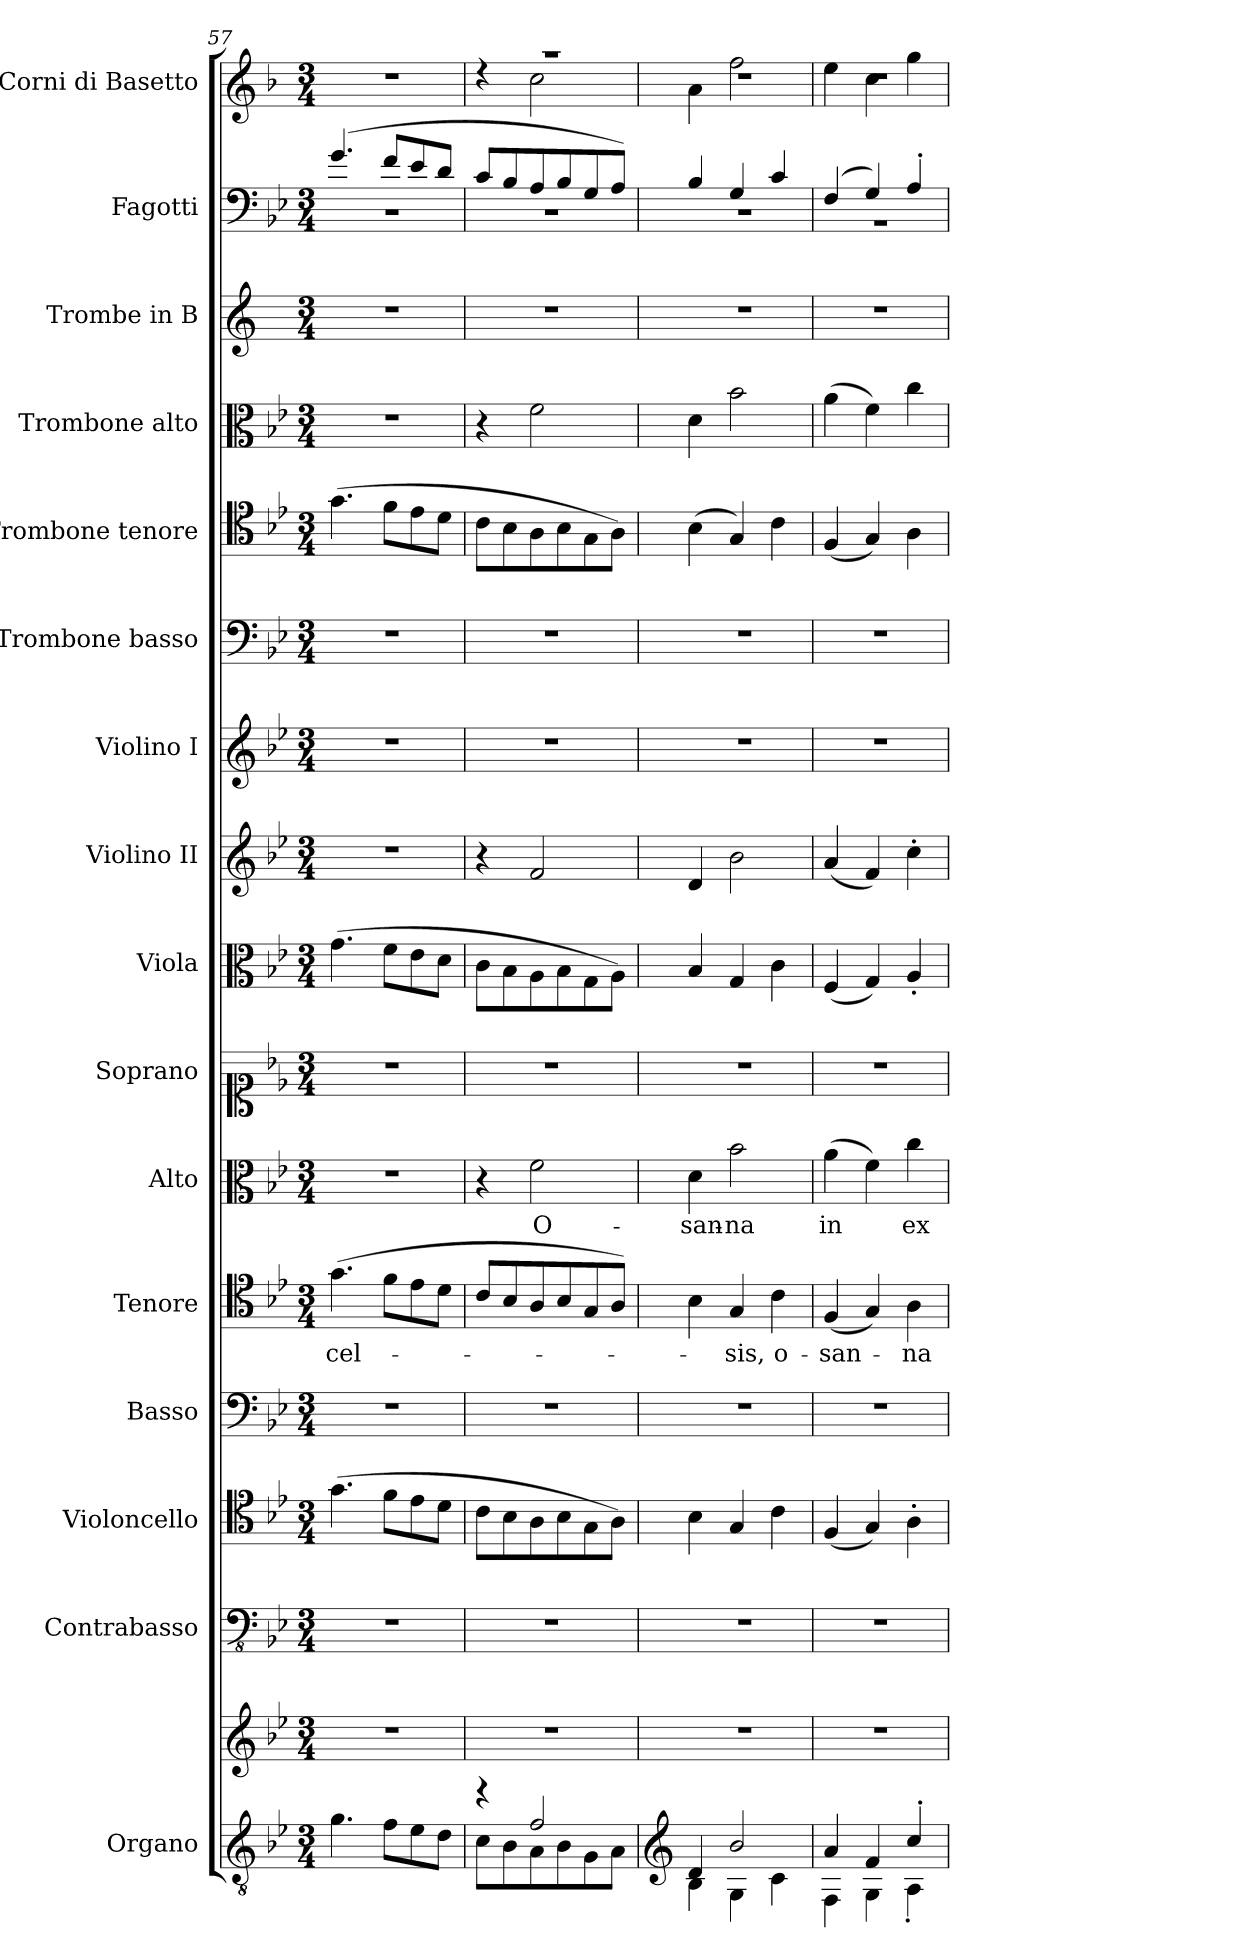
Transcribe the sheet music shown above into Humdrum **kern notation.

**kern	**kern	**kern	**kern	**kern	**kern	**text	**kern	**text	**dynam	**kern	**kern	**kern	**kern	**kern	**kern	**kern	**kern	**kern	**kern
*part16	*part16	*part15	*part14	*part13	*part12	*part12	*part11	*part11	*part11	*part10	*part9	*part8	*part7	*part6	*part5	*part4	*part3	*part2	*part1
*staff17	*staff16	*staff15	*staff14	*staff13	*staff12	*staff12	*staff11	*staff11	*staff11	*staff10	*staff9	*staff8	*staff7	*staff6	*staff5	*staff4	*staff3	*staff2	*staff1
*I"Organo	*	*I"Contrabasso	*I"Violoncello	*I"Basso	*I"Tenore	*	*I"Alto	*	*	*I"Soprano	*I"Viola	*I"Violino II	*I"Violino I	*I"Trombone basso	*I"Trombone tenore	*I"Trombone alto	*I"Trombe in B	*I"Fagotti	*I"Corni di Basetto
*I'Org.	*	*I'Cb.	*I'Vc.	*I'B.	*I'T.	*	*I'A.	*	*	*I'S.	*I'Vla.	*I'Vln. II	*I'Vln. I	*I'Tbn. B	*I'Tbn. T	*I'Tbn. A	*I'Tr. in B	*I'Fag.	*I'Cor. di B.
*clefGv2	*clefG2	*clefFv4	*clefC4	*clefF4	*clefC4	*	*clefC3	*	*	*clefC1	*clefC3	*clefG2	*clefG2	*clefF4	*clefC4	*clefC3	*clefG2	*clefF4	*clefG2
*	*	*	*	*	*	*	*	*	*	*	*	*	*	*	*	*	*ITrd1c2	*	*ITrd4c7
*k[b-e-]	*k[b-e-]	*k[b-e-]	*k[b-e-]	*k[b-e-]	*k[b-e-]	*	*k[b-e-]	*	*	*k[b-e-]	*k[b-e-]	*k[b-e-]	*k[b-e-]	*k[b-e-]	*k[b-e-]	*k[b-e-]	*k[b-e-]	*k[b-e-]	*k[b-e-]
*M3/4	*M3/4	*M3/4	*M3/4	*M3/4	*M3/4	*	*M3/4	*	*	*M3/4	*M3/4	*M3/4	*M3/4	*M3/4	*M3/4	*M3/4	*M3/4	*M3/4	*M3/4
=57	=57	=57	=57	=57	=57	=57	=57	=57	=57	=57	=57	=57	=57	=57	=57	=57	=57	=57	=57
!	!	!	!	!	!	!LO:LY:b	!	!	!	!	!	!	!	!	!	!	!	!	!
*	*	*	*	*	*	*	*	*	*	*	*	*	*	*	*	*	*	*^	*
4.g\	2.r	2.r	(>4.g\	2.r	(>4.g\	-cel-	2.r	.	.	2.r	(>4.g\	2.r	2.r	2.r	(>4.g\	2.r	2.r	(>4.g/	2.r	2.r
8f\L	.	.	8f\L	.	8f\L	.	.	.	.	.	8f\L	.	.	.	8f\L	.	.	8f/L	.	.
8e-\	.	.	8e-\	.	8e-\	.	.	.	.	.	8e-\	.	.	.	8e-\	.	.	8e-/	.	.
8d\J	.	.	8d\J	.	8d\J	.	.	.	.	.	8d\J	.	.	.	8d\J	.	.	8d/J	.	.
=58	=58	=58	=58	=58	=58	=58	=58	=58	=58	=58	=58	=58	=58	=58	=58	=58	=58	=58	=58	=58
*^	*	*	*	*	*	*	*	*	*	*	*	*	*	*	*	*	*	*	*	*^
8c\L	4ree	2.r	2.r	8c\L	2.r	8c/L	.	4r	.	.	2.r	8c\L	4r	2.r	2.r	8c\L	4r	2.r	8c/L	2.r	2.r	4rdd
8B-\	.	.	.	8B-\	.	8B-/	.	.	.	.	.	8B-\	.	.	.	8B-\	.	.	8B-/	.	.	.
!	!	!	!	!	!	!	!	!	!LO:LY:b	!LO:DY:a	!	!	!	!	!	!	!	!	!	!	!	!
8A\	2f/	.	.	8A\	.	8A/	.	2f\	O-	other-dynamics	.	8A\	2f/	.	.	8A\	2f\	.	8A/	.	.	2f\
8B-\	.	.	.	8B-\	.	8B-/	.	.	.	.	.	8B-\	.	.	.	8B-\	.	.	8B-/	.	.	.
8G\	.	.	.	8G\	.	8G/	.	.	.	.	.	8G\	.	.	.	8G\	.	.	8G/	.	.	.
8A\J	.	.	.	8A\J)	.	8A/J)	.	.	.	.	.	8A\J)	.	.	.	8A\J)	.	.	8A/J)	.	.	.
=59	=59	=59	=59	=59	=59	=59	=59	=59	=59	=59	=59	=59	=59	=59	=59	=59	=59	=59	=59	=59	=59	=59
*clefG2	*	*	*	*	*	*	*	*	*	*	*	*	*	*	*	*	*	*	*	*	*	*
!	!	!	!	!	!	!	!	!	!LO:LY:b	!	!	!	!	!	!	!	!	!	!	!	!	!
4d/	4B-\	2.r	2.r	4B-\	2.r	4B-\	.	4d\	-san-	.	2.r	4B-/	4d/	2.r	2.r	(>4B-\	4d\	2.r	4B-/	2.r	2.rdd	4d\
!	!	!	!	!	!	!	!LO:LY:b	!	!LO:LY:b	!	!	!	!	!	!	!	!	!	!	!	!	!
2b-/	4G\	.	.	4G/	.	4G/	-sis,	2b-\	-na	.	.	4G/	2b-\	.	.	4G/)	2b-\	.	4G/	.	.	2b-\
!	!	!	!	!	!	!	!LO:LY:b	!	!	!	!	!	!	!	!	!	!	!	!	!	!	!
.	4c\	.	.	4c\	.	4c\	o-	.	.	.	.	4c\	.	.	.	4c\	.	.	4c/	.	.	.
!!LO:PB:g=z	!!
=60	=60	=60	=60	=60	=60	=60	=60	=60	=60	=60	=60	=60	=60	=60	=60	=60	=60	=60	=60	=60	=60	=60
!	!	!	!	!	!	!	!LO:LY:b	!	!LO:LY:b	!	!	!	!	!	!	!	!	!	!	!	!	!
4a/	4F\	2.r	2.r	(<4F/	2.r	(<4F/	-san-	(>4a\	in	.	2.r	(<4F/	(<4a/	2.r	2.r	(<4F/	(>4a\	2.r	(>4F/	2.r	2.rdd	4a\
4f/	4G\	.	.	4G/)	.	4G/)	.	4f\)	.	.	.	4G/)	4f/)	.	.	4G/)	4f\)	.	4G/)	.	.	4f\
!	!	!	!	!	!	!	!LO:LY:b	!	!LO:LY:b	!	!	!	!	!	!	!	!	!	!	!	!	!
4cc'/	4A'\	.	.	4A'\	.	4A\	-na	4cc\	ex-	.	.	4A'/	4cc'\	.	.	4A\	4cc\	.	4A'/	.	.	4cc\
*	*	*	*	*	*	*	*	*	*	*	*	*	*	*	*	*	*	*	*v	*v	*	*
*v	*v	*	*	*	*	*	*	*	*	*	*	*	*	*	*	*	*	*	*	*v	*v
=	=	=	=	=	=	=	=	=	=	=	=	=	=	=	=	=	=	=	=
*-	*-	*-	*-	*-	*-	*-	*-	*-	*-	*-	*-	*-	*-	*-	*-	*-	*-	*-	*-
